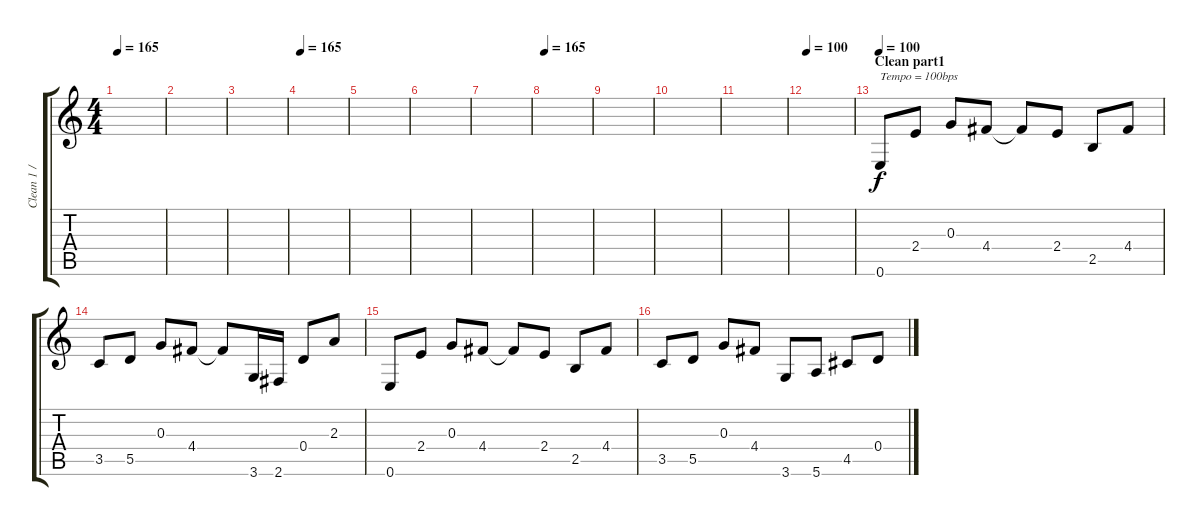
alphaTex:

\track ("Clean 1 / Dist Solo2" "Clean 1 / ") {instrument acousticguitarsteel}
\staff {score tabs}
\tuning (E4 B3 G3 D3 A2 E2) {hide}
\ts (4 4)
\tempo 165
\clef g2
\ks c
|
|
|
\tempo 165
|
|
|
|
\tempo 165
|
|
|
|
\tempo 100
|
\section ("" "Clean part1")
\tempo 100
0.6.8{txt "Tempo = 100bps"} 2.4.8 0.3.8 4.4.8 4.4{t}.8 2.4.8 2.5.8 4.4.8 |
3.5.8 5.5.8 0.3.8 4.4.8 4.4{t}.8 3.6.16 2.6.16 0.4.8 2.3.8 |
0.6.8 2.4.8 0.3.8 4.4.8 4.4{t}.8 2.4.8 2.5.8 4.4.8 |
3.5.8 5.5.8 0.3.8 4.4.8 3.6.8 5.6.8 4.5.8 0.4.8
